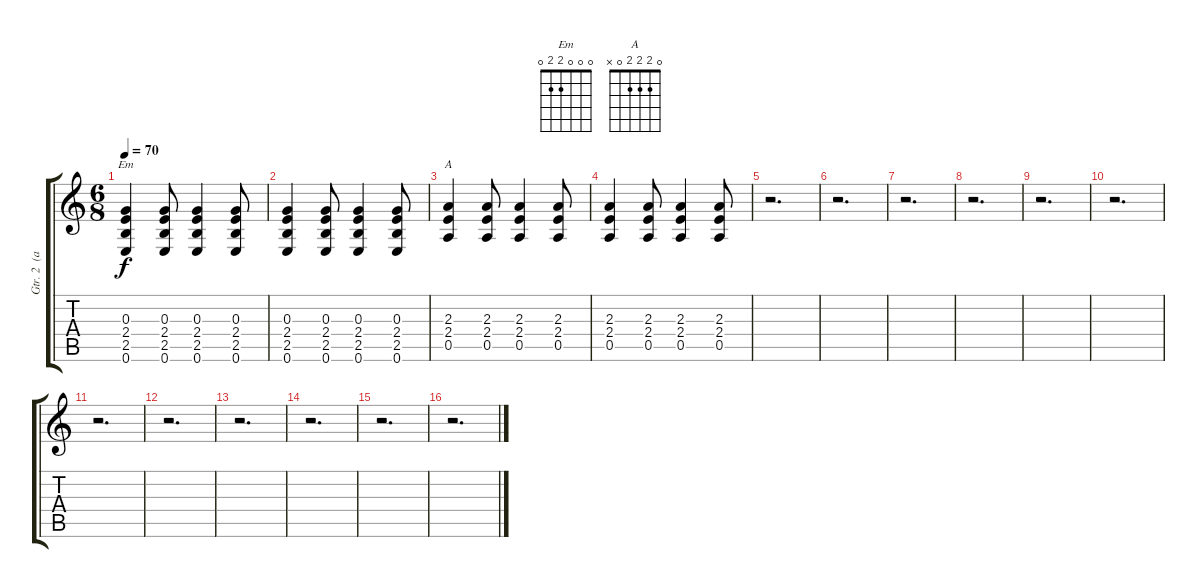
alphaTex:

\track ("Gtr. 2  (acous.)" "Gtr. 2  (a") {instrument acousticguitarsteel}
\staff {score tabs}
\tuning (E4 B3 G3 D3 A2 E2) {hide}
\chord ("Em" 0 0 0 2 2 0)
\chord ("A" 0 2 2 2 0 x)
\ts (6 8)
\tempo 70
\clef g2
\ks c
(0.3 2.4 2.5 0.6).4{ch "Em" dy f} (0.3 2.4 2.5 0.6).8 (0.3 2.4 2.5 0.6).4 (0.3 2.4 2.5 0.6).8 |
(0.3 2.4 2.5 0.6).4 (0.3 2.4 2.5 0.6).8 (0.3 2.4 2.5 0.6).4 (0.3 2.4 2.5 0.6).8 |
(2.3 2.4 0.5).4{ch "A"} (2.3 2.4 0.5).8 (2.3 2.4 0.5).4 (2.3 2.4 0.5).8 |
(2.3 2.4 0.5).4 (2.3 2.4 0.5).8 (2.3 2.4 0.5).4 (2.3 2.4 0.5).8 |
r.2{d} |
r.2{d} |
r.2{d} |
r.2{d} |
r.2{d} |
r.2{d} |
r.2{d} |
r.2{d} |
r.2{d} |
r.2{d} |
r.2{d} |
r.2{d}
